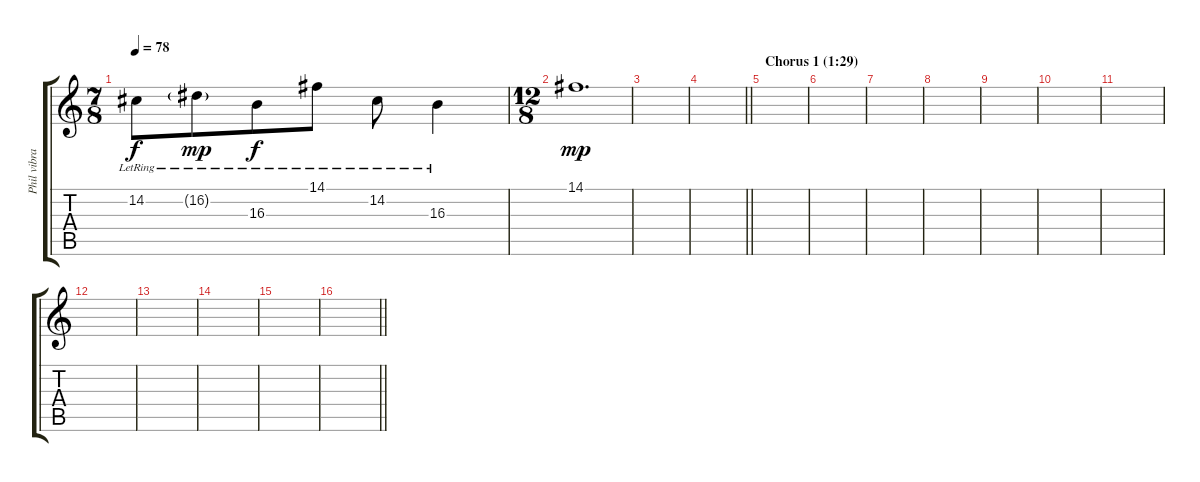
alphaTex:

\track ("Phil vibraphone" "Phil vibra") {instrument vibraphone}
\staff {score tabs}
\tuning (E4 B3 G3 D3 A2 E2) {hide}
\ts (7 8)
\tempo 78
\clef g2
\ks c
14.2{lr}.8{dy f} 16.2{g lr}.8{dy mp} 16.3{lr}.8{dy f} 14.1{lr}.8 14.2{lr}.8 16.3{lr}.4 |
\ts (12 8)
14.1.1{d dy mp} |
|
\barLineRight lightlight
|
\section ("" "Chorus 1 (1:29)")
|
|
|
|
|
|
|
|
|
|
|
\barLineRight lightlight
